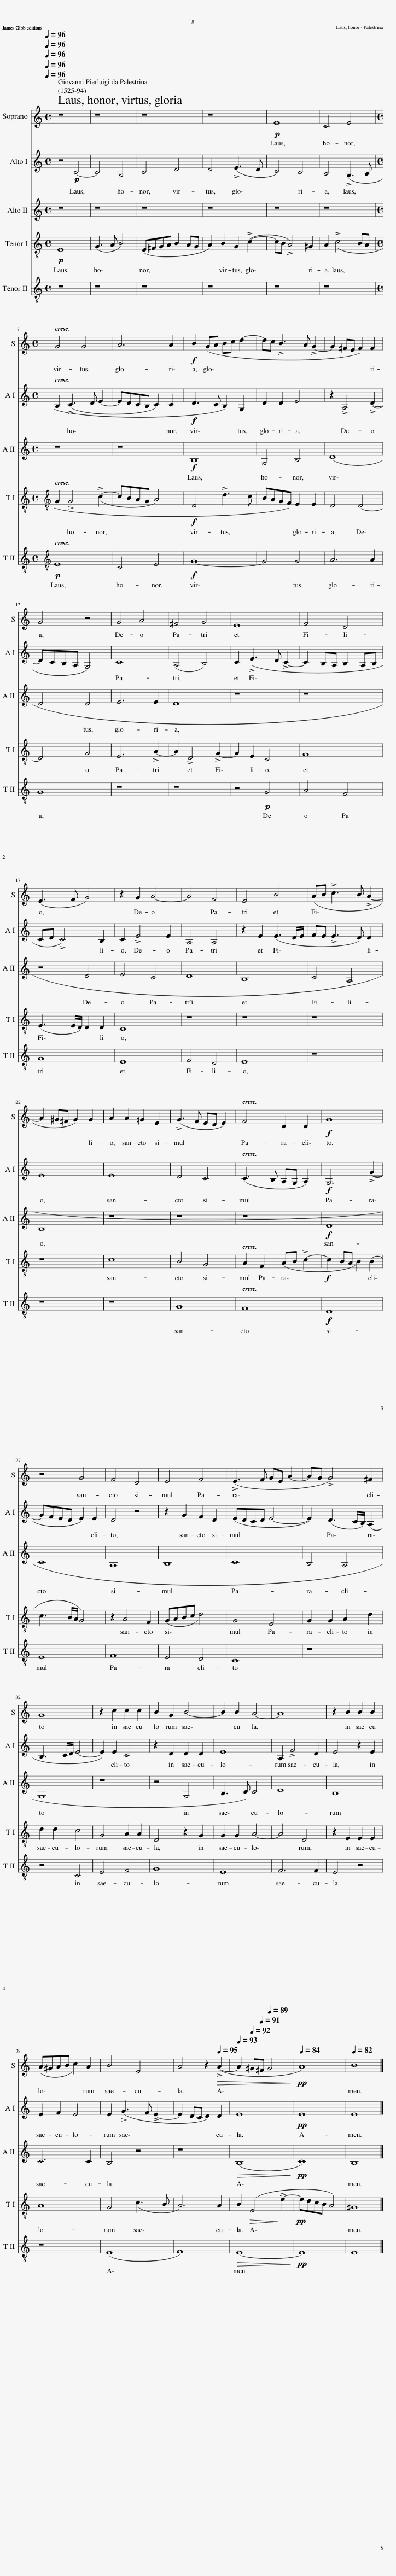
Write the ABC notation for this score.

X:1
%%score 1 2 3 4 5
L:1/8
Q:1/4=96
M:4/4
I:linebreak $
K:C
V:1 treble
V:2 treble
V:3 treble
V:4 treble-8
V:5 treble-8
V:1
 z8 | z8 | z8 | z8 |!p! E8 | %5
 C4 E4 |$[M:4/4] G4 G4 | A6 A2 |!f! B2 (GA Bc d2- | dc !>!B3 A !>!G2- | %10
 G2 ^FE F2) F2 |$ G4 z4 | G4 A4 | ^F4 G4 | E8 | %15
 F4 D4 |$ (E3 F G4) | z2 G2 A4- | A4 F4 | E4 B4 | %20
 (AB !>!c3 B !>!A2- |$ A2 ^G^F G2) G2 | A2 A2 =G2 E2 | (!>!G3 F ED E2) | F4 C2 C2 | %25
!f! G8 |$ z4 G4 | F4 D4 | E4 F4 | (!>!E3 F GE A2- | %30
 AG !>!G4) ^F2 |$ G8 | z2 c2 c2 c2 | B2 G2 B4- | B2 B2 A4- | %35
 A8 | z2 B2 B2 B2 |$ (A^GAB c2) A2 | B4 E4 | A4 z2[Q:1/4=95]!>(! (!>!A2- | %40
[Q:1/4=93] A2[Q:1/4=92] ^G[Q:1/4=91]^F[Q:1/4=89] G4!>)! |!pp![Q:1/4=84] A8) |[Q:1/4=82] B8 |] %43
V:2
 z4!p! B,4- | B,4 G,4 | B,4 D4 | D4 (!>!E3 D | C4) B,4 | %5
 A,4 (!>!G,3 A, |$[M:4/4] B,2 (!>!C3 D E2- | EDCB, C2) C2 |!f! D3 C B,2) G,2 | D2 D2 E4 | %10
 z2 !>!A,4 (!>!D2- |$ DCB,A, G,4) | C8 | (A,4 B,4) | C2 (!>!E3 D !>!C2- | %15
 C2 B,A, B,2 A,B, |$ CD !>!C4) B,2 | C2 !>!E4 E2 | A,4 A,4 | z2 E2 (E3 D/E/ | %20
 FE !>!E3 D) D2 |$ E8 | E8 | D4 C4 | (C3 B, A,G, A,2) | %25
!f! G,6 (!>!G2- |$ GFED E2) E2 | D4 z4 | z2 G2 F2 D2 | (EDCD E4- | %30
 E2) (D3 C/B,/) (A,2 |$ B,3 C/D/ E4- | E2) E2 C4 | z2 D2 D2 D2 | E8 | %35
 A,2 !>!F4 D2 | E4 z2 E2 |$ E2 F2 E4 | E2 (!>!G3 F !>!E2- | E2 DC D2) D2 | %40
 E8 |!pp! E8 | E8 |] %43
V:3
 z8 | z8 | z8 | z8 | z8 | %5
 z8 |$[M:4/4] z8 | z8 |!f! B,8 | G,4 B,4 | %10
 (D8 |$ D4 D4 | E6 E2 | D8 | z8 | %15
 z8 |$ z4 D4 | E4 C4 | D8 | B,8 | %20
 C4 A,4 |$ B,8 | z8 | z8 | z8 | %25
!f! D8 |$ C8 | A,8 | B,8 | C8 | %30
 B,4 A,4 |$ G,8 | z8 | z4 G,4 | B,3 C) C4 | %35
 D8 | B,8 |$ C6 C2 | B,4 z4 | z8 | %40
!>(! (B,8!>)! |!pp! C8) | B,8 |] %43
V:4
!p! E8 | (G3 A B4) | (E^FGA B2 AG | A2) B2 G2 (!>!c2- | cB !>!A4) ^G2 | %5
 A2 (!>!c4 BA |$[M:4/4][K:treble-8] G2 !>!G4 (!>!c2- | cBAG A4) |!f! D4 !>!d3 c | BAGF) E2 E2 | %10
 D4 D4- |$ D4 G4 | E6 !>!A2- | A2 !>!D4 !>!G2- | G2 E2 C4 | %15
 F8 |$ (E3 E/D/) D2 D2 | C8 | z8 | z8 | %20
 z8 |$ z8 | c8 | B4 G4 | A2 F2 (AB !>!c2- | %25
!f! c2 BA B2) (B2 |$ c3 B/A/ G4) | z2 A4 F2 | (GABc d4) | G4 E4 | %30
 G2 G2 A2 d2 |$ d2 d2 c4 | G4 A2 A2 | D4 z2 G2 | G2 G2 A4- | %35
 A4 D4 | z2 E2 E2 E2 |$ A8 | G4 (c3 B | A6) A2 | %40
 B2!>(! (E4!>)! !>!e2- |!pp! edcB A4) | ^G8 |] %43
V:5
 z8 | z8 | z8 | z8 | z8 | %5
 z8 |$[M:4/4][K:treble-8]!p! E8 | C4 E4 |!f! G8- | G4 G4 | %10
 A6 A2 |$ G8 | z8 | z8 | z4!p! G4 | %15
 A4 F4 |$ G8 | E8 | F4 D4 | E8 | %20
 z8 |$ z8 | z8 | G8 | F8 | %25
!f! D8 |$ E8 | F8 | E4 D4 | C8 | %30
 z8 |$ z4 C4 | E4 F4 | G8 | E8 | %35
 F6 F2 | E4 z4 |$ z8 | (E8 | F8) | %40
!>(! E8-!>)! |!pp! E8 | E8 |] %43
